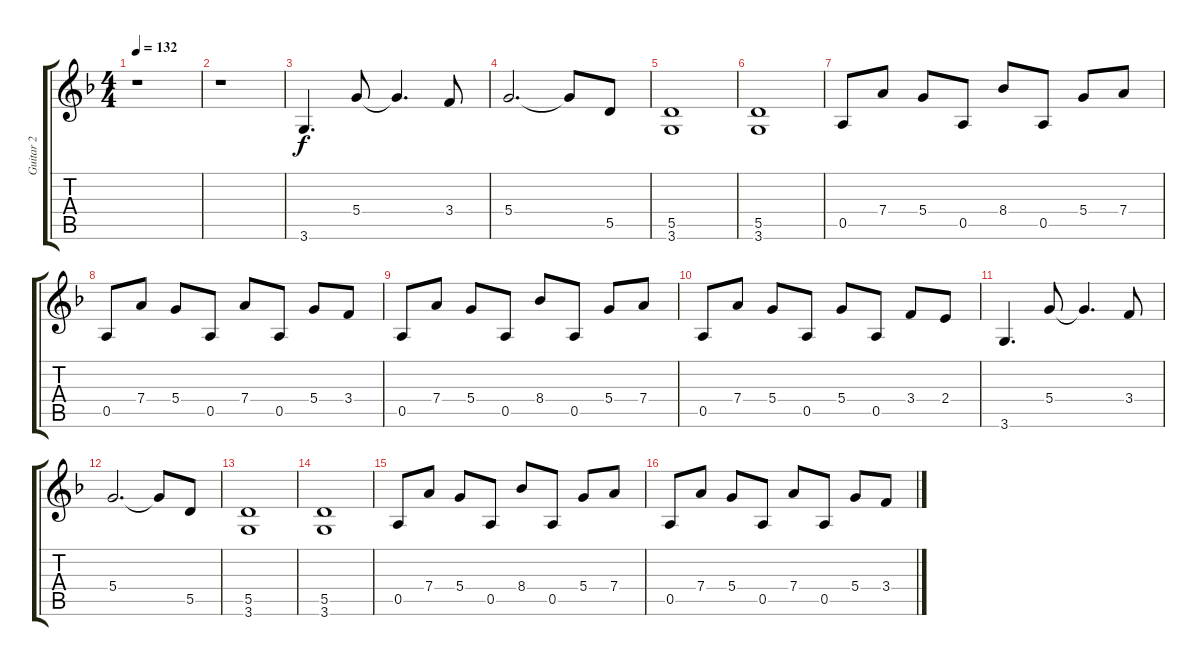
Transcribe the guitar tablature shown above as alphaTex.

\track ("Guitar 2" "Guitar 2") {instrument overdrivenguitar}
\staff {score tabs}
\tuning (E4 B3 G3 D3 A2 E2) {hide}
\ts (4 4)
\tempo 132
\clef g2
\ks dminor
r.1{dy f} |
r.1 |
3.6.4{d} 5.4.8 5.4{t}.4{d} 3.4.8 |
5.4.2{d} 5.4{t}.8 5.5.8 |
(5.5 3.6).1 |
(5.5 3.6).1 |
0.5.8 7.4.8 5.4.8 0.5.8 8.4.8 0.5.8 5.4.8 7.4.8 |
0.5.8 7.4.8 5.4.8 0.5.8 7.4.8 0.5.8 5.4.8 3.4.8 |
0.5.8 7.4.8 5.4.8 0.5.8 8.4.8 0.5.8 5.4.8 7.4.8 |
0.5.8 7.4.8 5.4.8 0.5.8 5.4.8 0.5.8 3.4.8 2.4.8 |
3.6.4{d} 5.4.8 5.4{t}.4{d} 3.4.8 |
5.4.2{d} 5.4{t}.8 5.5.8 |
(5.5 3.6).1 |
(5.5 3.6).1 |
0.5.8 7.4.8 5.4.8 0.5.8 8.4.8 0.5.8 5.4.8 7.4.8 |
0.5.8 7.4.8 5.4.8 0.5.8 7.4.8 0.5.8 5.4.8 3.4.8
